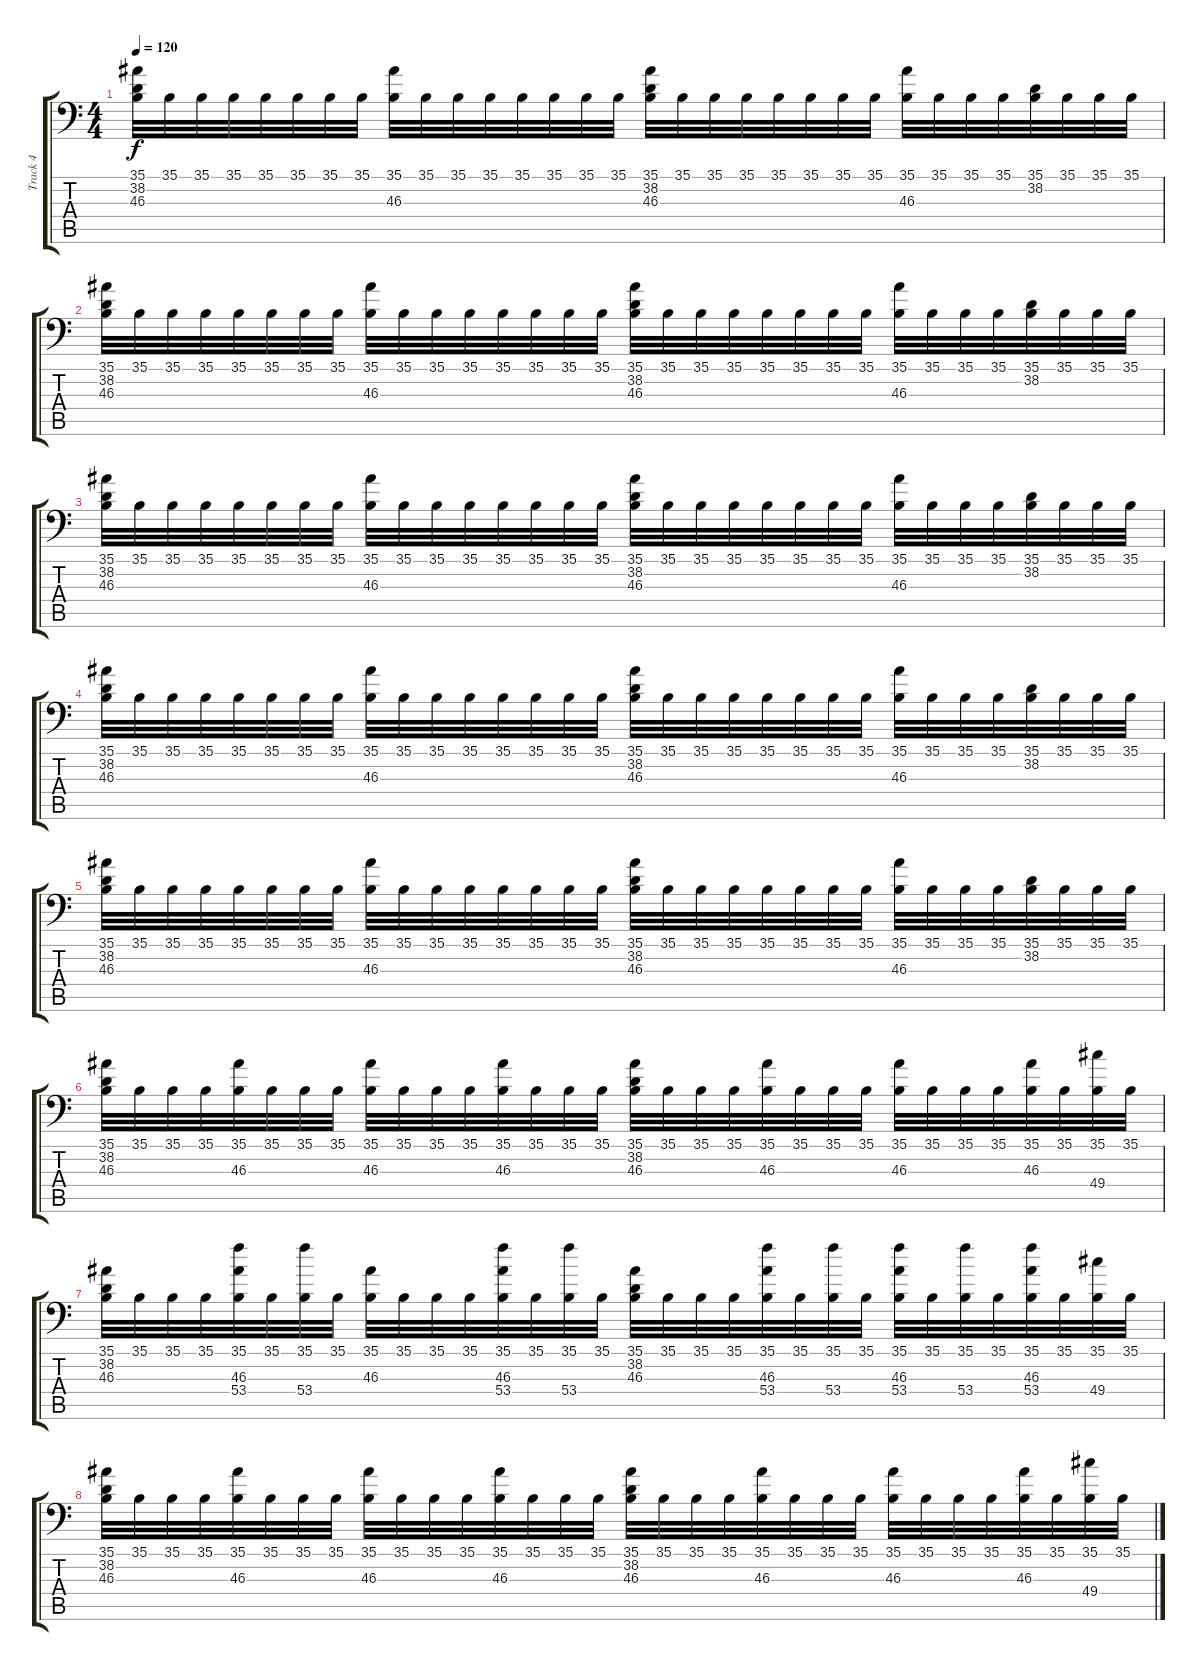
\track ("Track 4" "Track 4") {instrument acousticgrandpiano}
\staff {score tabs}
\tuning (C-1 C-1 C-1 C-1 C-1 C-1) {hide}
\ts (4 4)
\tempo 120
\clef f4
\ks c
(35.1 38.2 46.3).32{dy f} 35.1.32 35.1.32 35.1.32 35.1.32 35.1.32 35.1.32 35.1.32 (35.1 46.3).32 35.1.32 35.1.32 35.1.32 35.1.32 35.1.32 35.1.32 35.1.32 (35.1 38.2 46.3).32 35.1.32 35.1.32 35.1.32 35.1.32 35.1.32 35.1.32 35.1.32 (35.1 46.3).32 35.1.32 35.1.32 35.1.32 (35.1 38.2).32 35.1.32 35.1.32 35.1.32 |
(35.1 38.2 46.3).32 35.1.32 35.1.32 35.1.32 35.1.32 35.1.32 35.1.32 35.1.32 (35.1 46.3).32 35.1.32 35.1.32 35.1.32 35.1.32 35.1.32 35.1.32 35.1.32 (35.1 38.2 46.3).32 35.1.32 35.1.32 35.1.32 35.1.32 35.1.32 35.1.32 35.1.32 (35.1 46.3).32 35.1.32 35.1.32 35.1.32 (35.1 38.2).32 35.1.32 35.1.32 35.1.32 |
(35.1 38.2 46.3).32 35.1.32 35.1.32 35.1.32 35.1.32 35.1.32 35.1.32 35.1.32 (35.1 46.3).32 35.1.32 35.1.32 35.1.32 35.1.32 35.1.32 35.1.32 35.1.32 (35.1 38.2 46.3).32 35.1.32 35.1.32 35.1.32 35.1.32 35.1.32 35.1.32 35.1.32 (35.1 46.3).32 35.1.32 35.1.32 35.1.32 (35.1 38.2).32 35.1.32 35.1.32 35.1.32 |
(35.1 38.2 46.3).32 35.1.32 35.1.32 35.1.32 35.1.32 35.1.32 35.1.32 35.1.32 (35.1 46.3).32 35.1.32 35.1.32 35.1.32 35.1.32 35.1.32 35.1.32 35.1.32 (35.1 38.2 46.3).32 35.1.32 35.1.32 35.1.32 35.1.32 35.1.32 35.1.32 35.1.32 (35.1 46.3).32 35.1.32 35.1.32 35.1.32 (35.1 38.2).32 35.1.32 35.1.32 35.1.32 |
(35.1 38.2 46.3).32 35.1.32 35.1.32 35.1.32 35.1.32 35.1.32 35.1.32 35.1.32 (35.1 46.3).32 35.1.32 35.1.32 35.1.32 35.1.32 35.1.32 35.1.32 35.1.32 (35.1 38.2 46.3).32 35.1.32 35.1.32 35.1.32 35.1.32 35.1.32 35.1.32 35.1.32 (35.1 46.3).32 35.1.32 35.1.32 35.1.32 (35.1 38.2).32 35.1.32 35.1.32 35.1.32 |
(35.1 38.2 46.3).32 35.1.32 35.1.32 35.1.32 (35.1 46.3).32 35.1.32 35.1.32 35.1.32 (35.1 46.3).32 35.1.32 35.1.32 35.1.32 (35.1 46.3).32 35.1.32 35.1.32 35.1.32 (35.1 38.2 46.3).32 35.1.32 35.1.32 35.1.32 (35.1 46.3).32 35.1.32 35.1.32 35.1.32 (35.1 46.3).32 35.1.32 35.1.32 35.1.32 (35.1 46.3).32 35.1.32 (35.1 49.4).32 35.1.32 |
(35.1 38.2 46.3).32 35.1.32 35.1.32 35.1.32 (35.1 46.3 53.4).32 35.1.32 (35.1 53.4).32 35.1.32 (35.1 46.3).32 35.1.32 35.1.32 35.1.32 (35.1 46.3 53.4).32 35.1.32 (35.1 53.4).32 35.1.32 (35.1 38.2 46.3).32 35.1.32 35.1.32 35.1.32 (35.1 46.3 53.4).32 35.1.32 (35.1 53.4).32 35.1.32 (35.1 46.3 53.4).32 35.1.32 (35.1 53.4).32 35.1.32 (35.1 46.3 53.4).32 35.1.32 (35.1 49.4).32 35.1.32 |
(35.1 38.2 46.3).32 35.1.32 35.1.32 35.1.32 (35.1 46.3).32 35.1.32 35.1.32 35.1.32 (35.1 46.3).32 35.1.32 35.1.32 35.1.32 (35.1 46.3).32 35.1.32 35.1.32 35.1.32 (35.1 38.2 46.3).32 35.1.32 35.1.32 35.1.32 (35.1 46.3).32 35.1.32 35.1.32 35.1.32 (35.1 46.3).32 35.1.32 35.1.32 35.1.32 (35.1 46.3).32 35.1.32 (35.1 49.4).32 35.1.32
